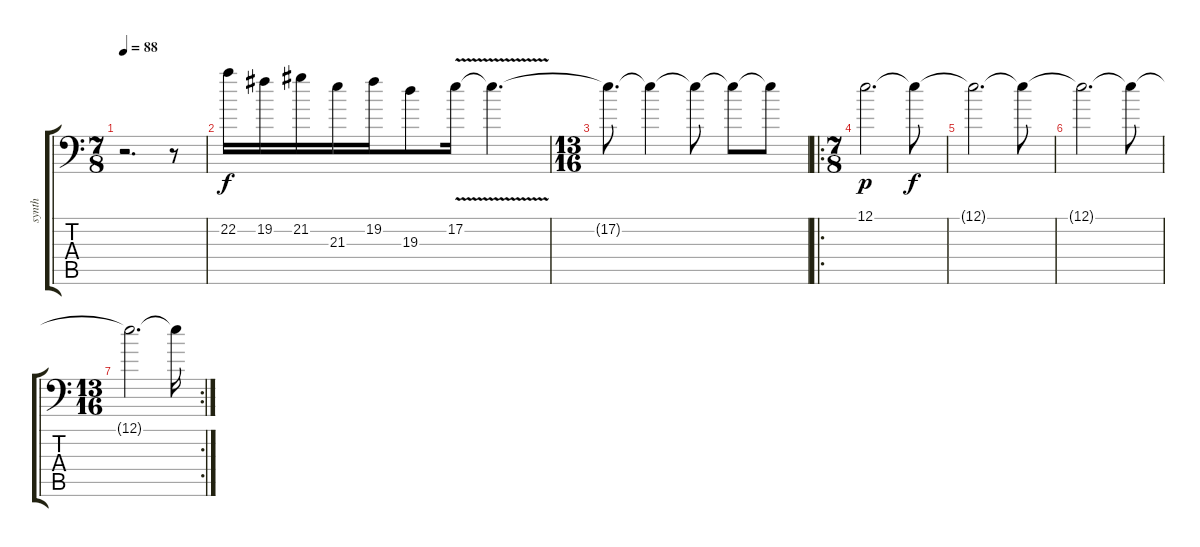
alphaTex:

\track ("synth" "synth") {instrument lead2sawtooth}
\staff {score tabs}
\tuning (E4 B3 G3 D3 A1 E1) {hide}
\ts (7 8)
\tempo 88
\clef f4
\ks c
r.2{d dy f} r.8 |
22.2.16 19.2.16 21.2.16 21.3.16 19.2.16 19.3.8 17.2{v}.16 17.2{t}.4{d} |
\ts (13 16)
17.2{t}.8{d} 17.2{t}.4 17.2{t}.8 17.2{t}.8 17.2{t}.8 |
\ro
\ts (7 8)
12.1.2{d dy p} 12.1{t}.8{dy f} |
12.1{t}.2{d} 12.1{t}.8 |
12.1{t}.2{d} 12.1{t}.8 |
\rc 2
\ts (13 16)
12.1{t}.2{d} 12.1{t}.16
